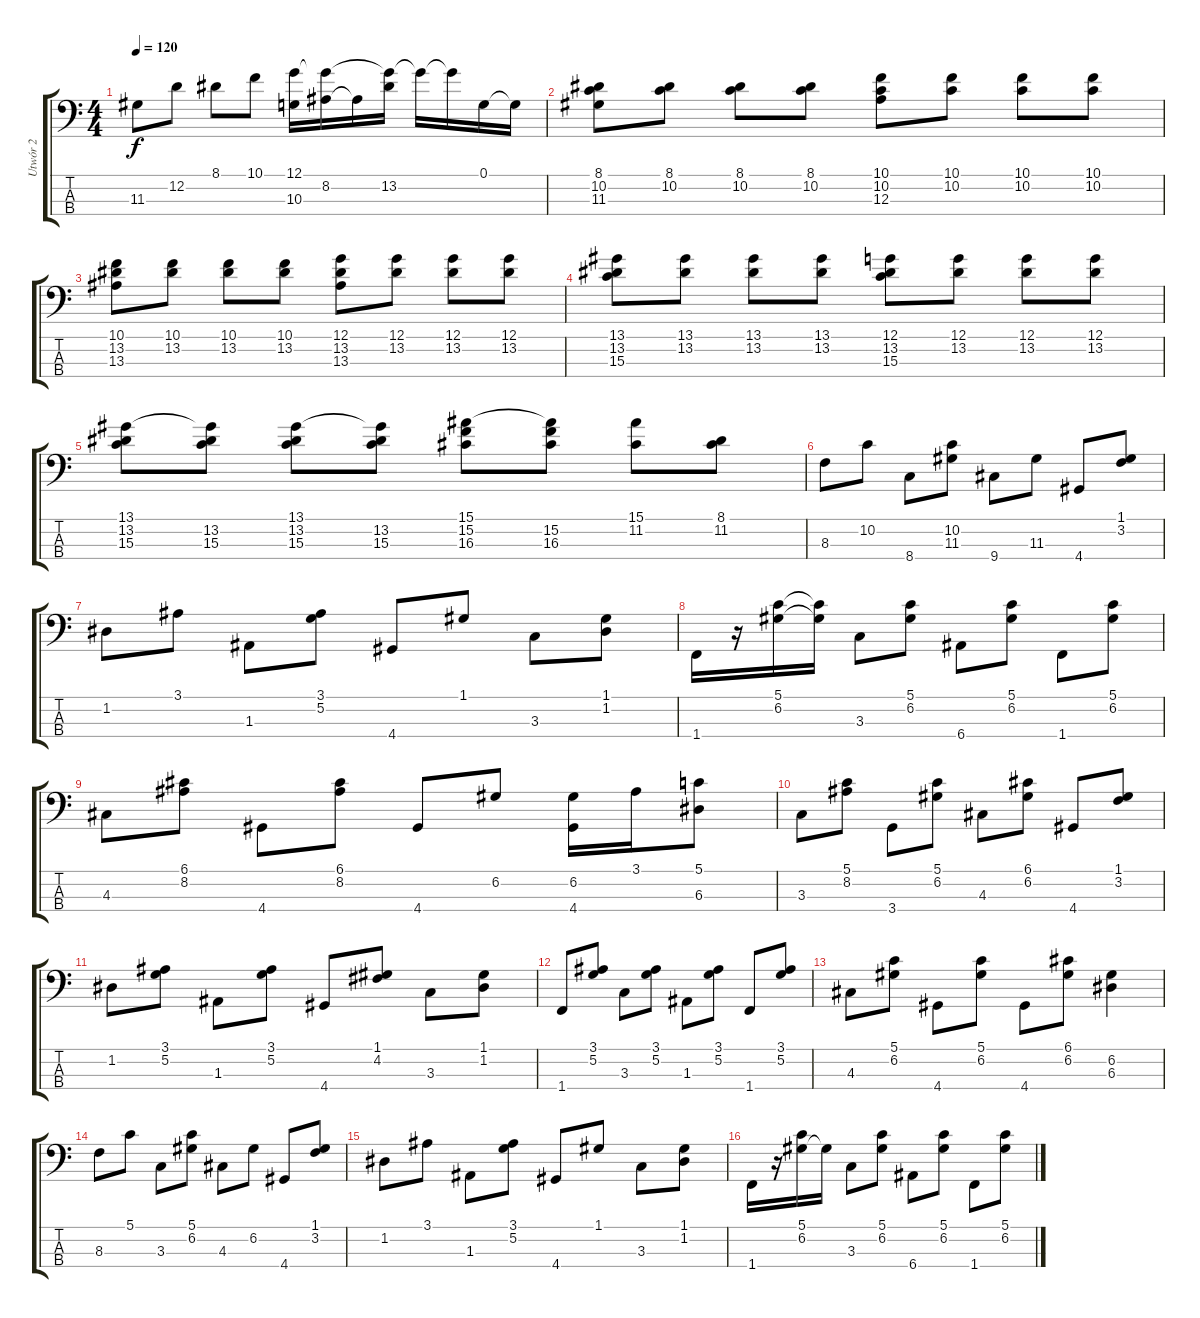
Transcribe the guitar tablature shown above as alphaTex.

\track ("Utwór 2" "Utwór 2") {instrument electricbassfinger}
\staff {score tabs}
\tuning (G2 D2 A1 E1) {hide}
\ts (4 4)
\tempo 120
\clef f4
\ks c
11.3.8{dy f} 12.2.8 8.1.8 10.1.8 (12.1 10.3).16 (12.1{t} 8.2).16 8.2{t}.16 (12.1{t} 13.2).16 12.1{t}.16 12.1{t}.16 0.1.16 0.1{t}.16 |
(8.1 10.2 11.3).8 (8.1 10.2).8 (8.1 10.2).8 (8.1 10.2).8 (10.1 10.2 12.3).8 (10.1 10.2).8 (10.1 10.2).8 (10.1 10.2).8 |
(10.1 13.2 13.3).8 (10.1 13.2).8 (10.1 13.2).8 (10.1 13.2).8 (12.1 13.2 13.3).8 (12.1 13.2).8 (12.1 13.2).8 (12.1 13.2).8 |
(13.1 13.2 15.3).8 (13.1 13.2).8 (13.1 13.2).8 (13.1 13.2).8 (12.1 13.2 15.3).8 (12.1 13.2).8 (12.1 13.2).8 (12.1 13.2).8 |
(13.1 13.2 15.3).8 (13.1{t} 13.2 15.3).8 (13.1 13.2 15.3).8 (13.1{t} 13.2 15.3).8 (15.1 15.2 16.3).8 (15.1{t} 15.2 16.3).8 (15.1 11.2).8 (8.1 11.2).8 |
8.3.8 10.2.8 8.4.8 (10.2 11.3).8 9.4.8 11.3.8 4.4.8 (1.1 3.2).8 |
1.2.8 3.1.8 1.3.8 (3.1 5.2).8 4.4.8 1.1.8 3.3.8 (1.1 1.2).8 |
1.4.16 r.16 (5.1 6.2).16 (5.1{t} 6.2{t}).16 3.3.8 (5.1 6.2).8 6.4.8 (5.1 6.2).8 1.4.8 (5.1 6.2).8 |
4.3.8 (6.1 8.2).8 4.4.8 (6.1 8.2).8 4.4.8 6.2.8 (6.2 4.4).16 3.1.16 (5.1 6.3).8 |
3.3.8 (5.1 8.2).8 3.4.8 (5.1 6.2).8 4.3.8 (6.1 6.2).8 4.4.8 (1.1 3.2).8 |
1.2.8 (3.1 5.2).8 1.3.8 (3.1 5.2).8 4.4.8 (1.1 4.2).8 3.3.8 (1.1 1.2).8 |
1.4.8 (3.1 5.2).8 3.3.8 (3.1 5.2).8 1.3.8 (3.1 5.2).8 1.4.8 (3.1 5.2).8 |
4.3.8 (5.1 6.2).8 4.4.8 (5.1 6.2).8 4.4.8 (6.1 6.2).8 (6.2 6.3).4 |
8.3.8 5.1.8 3.3.8 (5.1 6.2).8 4.3.8 6.2.8 4.4.8 (1.1 3.2).8 |
1.2.8 3.1.8 1.3.8 (3.1 5.2).8 4.4.8 1.1.8 3.3.8 (1.1 1.2).8 |
1.4.16 r.16 (5.1 6.2).16 6.2{t}.16 3.3.8 (5.1 6.2).8 6.4.8 (5.1 6.2).8 1.4.8 (5.1 6.2).8
